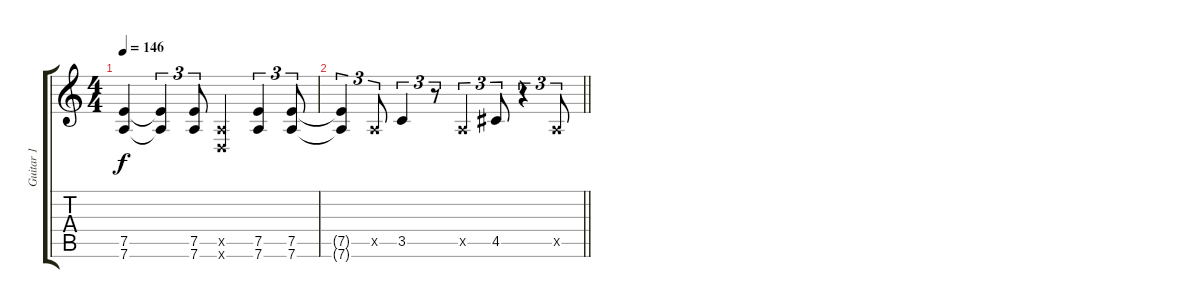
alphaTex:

\track ("Guitar 1" "Guitar 1") {instrument electricguitarmuted}
\staff {score tabs}
\tuning (E4 B3 G3 D3 A2 D2) {hide}
\ts (4 4)
\tempo 146
\clef g2
\ks c
(7.5 7.6).4{dy f} (7.5{t} 7.6{t}).4{tu (3 2)} (7.5 7.6).8{tu (3 2)} (0.5{x} 0.6{x}).4 (7.5 7.6).4{tu (3 2)} (7.5 7.6).8{tu (3 2)} |
\barLineRight lightlight
(7.5{t} 7.6{t}).4{tu (3 2)} 0.5{x}.8{tu (3 2)} 3.5.4{tu (3 2)} r.8{tu (3 2)} 0.5{x}.4{tu (3 2)} 4.5.8{tu (3 2)} r.4{tu (3 2)} 0.5{x}.8{tu (3 2)}
